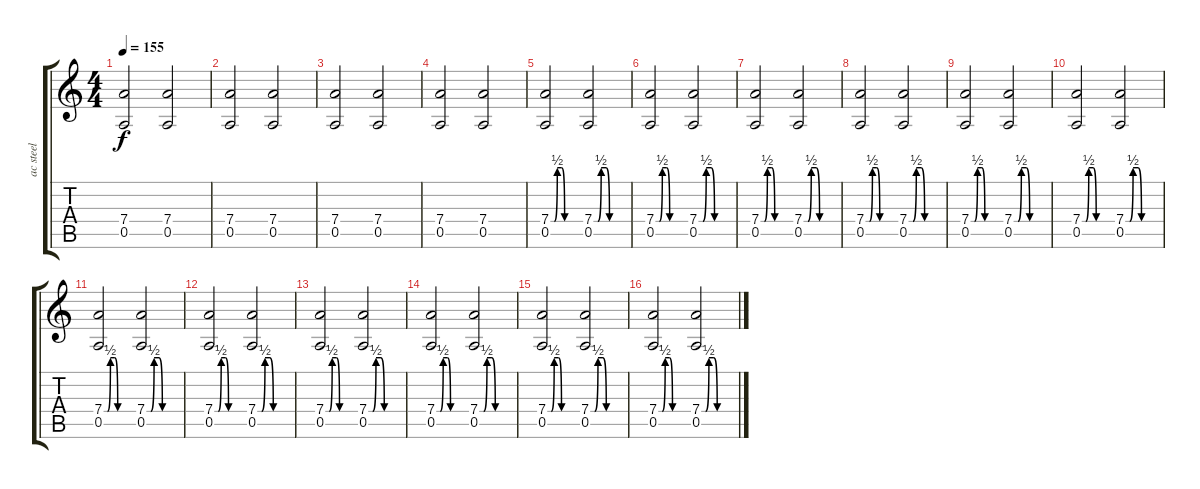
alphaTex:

\track ("ac steel" "ac steel") {instrument acousticguitarsteel}
\staff {score tabs}
\tuning (E4 B3 G3 D3 A2 E2) {hide}
\ts (4 4)
\tempo 155
\clef g2
\ks c
(7.4 0.5).2{dy f} (7.4 0.5).2 |
(7.4 0.5).2 (7.4 0.5).2 |
(7.4 0.5).2 (7.4 0.5).2 |
(7.4 0.5).2 (7.4 0.5).2 |
(7.4{be (custom 0 0 7 0 13 2 22 2 28 0 30 0 35 0 45 0 60 0)} 0.5).2 (7.4{be (custom 0 0 7 0 13 2 22 2 28 0 30 0 35 0 45 0 60 0)} 0.5).2 |
(7.4{be (custom 0 0 7 0 13 2 22 2 28 0 30 0 35 0 45 0 60 0)} 0.5).2 (7.4{be (custom 0 0 7 0 13 2 22 2 28 0 30 0 35 0 45 0 60 0)} 0.5).2 |
(7.4{be (custom 0 0 7 0 13 2 22 2 28 0 30 0 35 0 45 0 60 0)} 0.5).2 (7.4{be (custom 0 0 7 0 13 2 22 2 28 0 30 0 35 0 45 0 60 0)} 0.5).2 |
(7.4{be (custom 0 0 7 0 13 2 22 2 28 0 30 0 35 0 45 0 60 0)} 0.5).2 (7.4{be (custom 0 0 7 0 13 2 22 2 28 0 30 0 35 0 45 0 60 0)} 0.5).2 |
(7.4{be (custom 0 0 7 0 13 2 22 2 28 0 30 0 35 0 45 0 60 0)} 0.5).2 (7.4{be (custom 0 0 7 0 13 2 22 2 28 0 30 0 35 0 45 0 60 0)} 0.5).2 |
(7.4{be (custom 0 0 7 0 13 2 22 2 28 0 30 0 35 0 45 0 60 0)} 0.5).2 (7.4{be (custom 0 0 7 0 13 2 22 2 28 0 30 0 35 0 45 0 60 0)} 0.5).2 |
(7.4{be (custom 0 0 7 0 13 2 22 2 28 0 30 0 35 0 45 0 60 0)} 0.5).2 (7.4{be (custom 0 0 7 0 13 2 22 2 28 0 30 0 35 0 45 0 60 0)} 0.5).2 |
(7.4{be (custom 0 0 7 0 13 2 22 2 28 0 30 0 35 0 45 0 60 0)} 0.5).2 (7.4{be (custom 0 0 7 0 13 2 22 2 28 0 30 0 35 0 45 0 60 0)} 0.5).2 |
(7.4{be (custom 0 0 7 0 13 2 22 2 28 0 30 0 35 0 45 0 60 0)} 0.5).2 (7.4{be (custom 0 0 7 0 13 2 22 2 28 0 30 0 35 0 45 0 60 0)} 0.5).2 |
(7.4{be (custom 0 0 7 0 13 2 22 2 28 0 30 0 35 0 45 0 60 0)} 0.5).2 (7.4{be (custom 0 0 7 0 13 2 22 2 28 0 30 0 35 0 45 0 60 0)} 0.5).2 |
(7.4{be (custom 0 0 7 0 13 2 22 2 28 0 30 0 35 0 45 0 60 0)} 0.5).2 (7.4{be (custom 0 0 7 0 13 2 22 2 28 0 30 0 35 0 45 0 60 0)} 0.5).2 |
(7.4{be (custom 0 0 7 0 13 2 22 2 28 0 30 0 35 0 45 0 60 0)} 0.5).2 (7.4{be (custom 0 0 7 0 13 2 22 2 28 0 30 0 35 0 45 0 60 0)} 0.5).2
